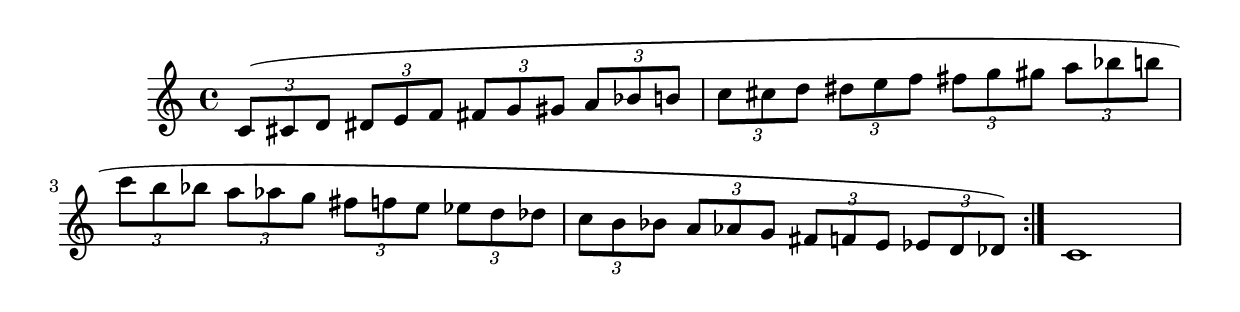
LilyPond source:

\version "1.7.18"

\header {
texidoc="Simple beams.  This broke somewhere < 1.3.110

DOCME ! what is this. 

"
}

ex = \notes \relative c' {
  \repeat "volta" 2 {
    \times 2/3 {c8( cis d} \times 2/3 {dis e f} 
    \times 2/3 {fis g gis} \times 2/3 {a bes b} |
    \property Voice.TupletBracket \override #'number-visibility = ##f
    \property Voice.TupletBracket \override #'bracket-visibility = ##f
    \times 2/3 {c8 cis d} \times 2/3 {dis e f} 
    \times 2/3 {fis g gis} \times 2/3 {a bes b} |
    \times 2/3 {c b bes} \times 2/3 {a aes g}
    \times 2/3 {fis f e} \times 2/3 {ees d des} |
    \times 2/3 {c b bes} \times 2/3 {a aes g}
    \times 2/3 {fis f e} \times 2/3 {ees d  des-)}
  }
  c1 
}

\score { \context Staff { \notes { \ex } } }
%% new-chords-done %%
